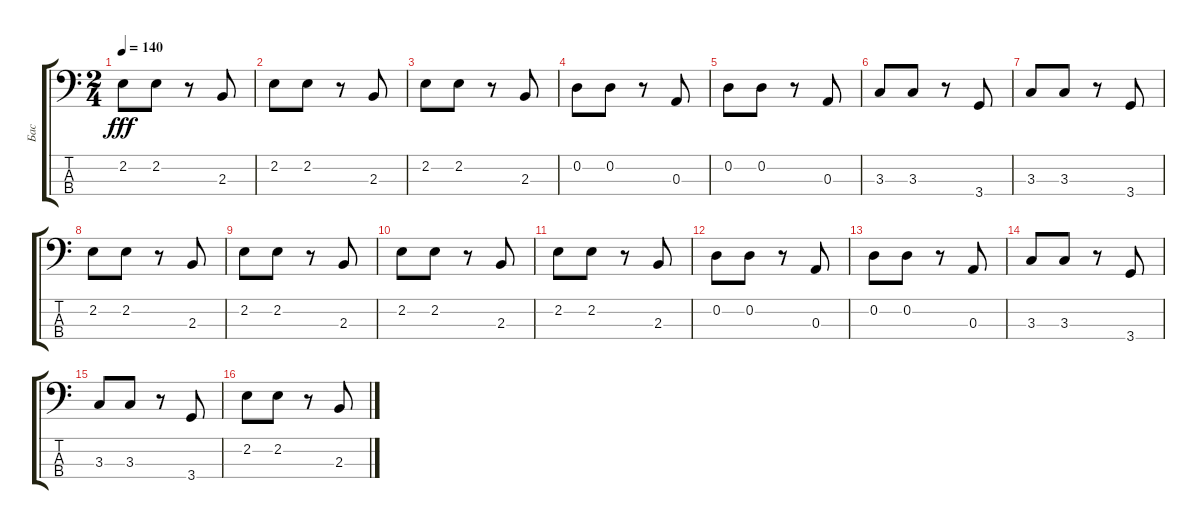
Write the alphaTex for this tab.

\track ("Бас" "Бас") {instrument electricbassfinger}
\staff {score tabs}
\tuning (G2 D2 A1 E1) {hide}
\ts (2 4)
\tempo 140
\clef f4
\ks c
2.2.8{dy fff} 2.2.8 r.8 2.3.8 |
2.2.8 2.2.8 r.8 2.3.8 |
2.2.8 2.2.8 r.8 2.3.8 |
0.2.8 0.2.8 r.8 0.3.8 |
0.2.8 0.2.8 r.8 0.3.8 |
3.3.8 3.3.8 r.8 3.4.8 |
3.3.8 3.3.8 r.8 3.4.8 |
2.2.8 2.2.8 r.8 2.3.8 |
2.2.8 2.2.8 r.8 2.3.8 |
2.2.8 2.2.8 r.8 2.3.8 |
2.2.8 2.2.8 r.8 2.3.8 |
0.2.8 0.2.8 r.8 0.3.8 |
0.2.8 0.2.8 r.8 0.3.8 |
3.3.8 3.3.8 r.8 3.4.8 |
3.3.8 3.3.8 r.8 3.4.8 |
2.2.8 2.2.8 r.8 2.3.8
